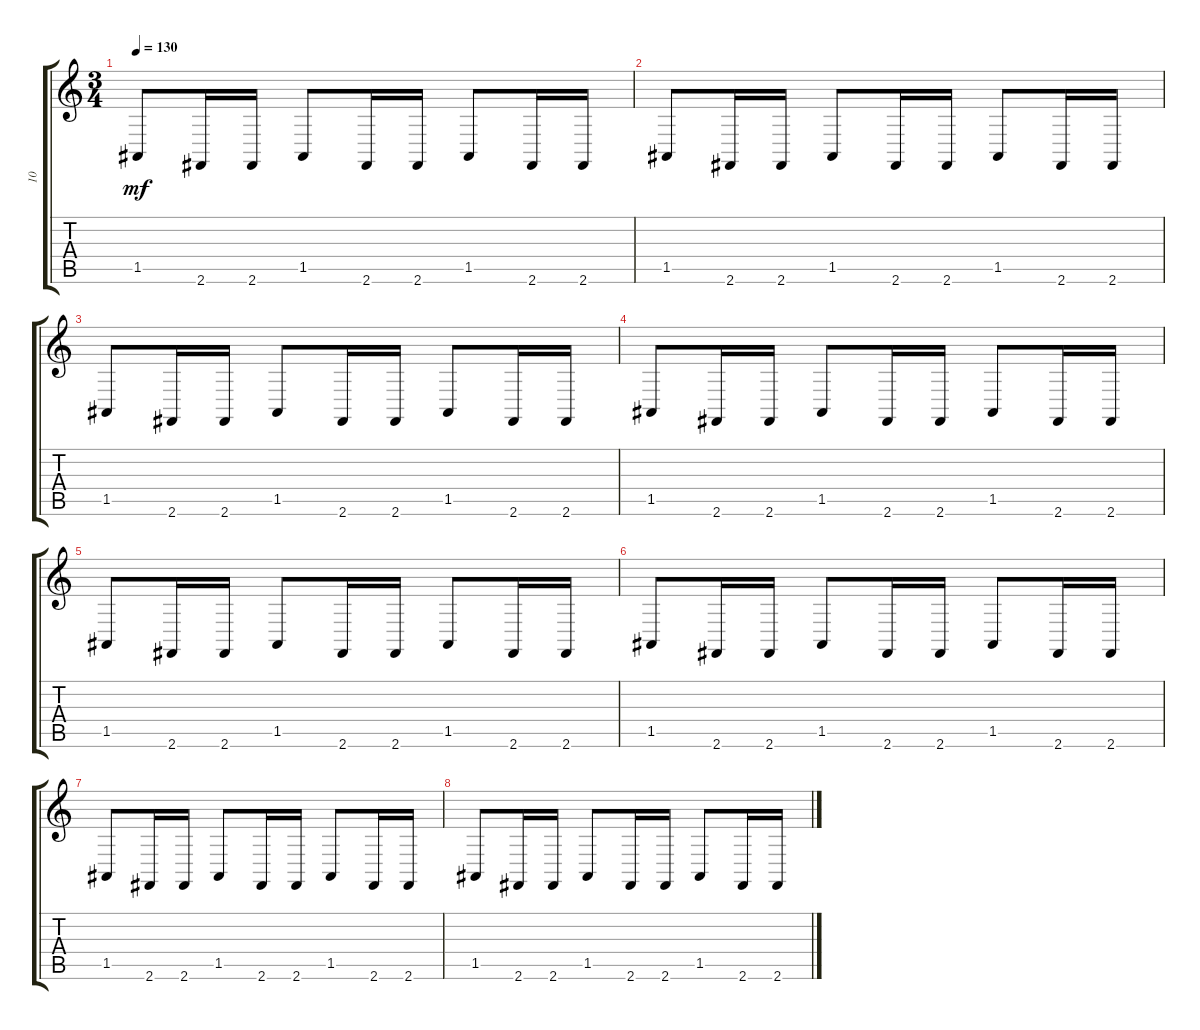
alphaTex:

\track ("10" "10") {instrument acousticgrandpiano}
\staff {score tabs}
\tuning (E4 B3 G3 D3 A2 E2) {hide}
\ts (3 4)
\tempo 130
\clef g2
\ks c
1.5.8{dy mf} 2.6.16 2.6.16 1.5.8 2.6.16 2.6.16 1.5.8 2.6.16 2.6.16 |
1.5.8 2.6.16 2.6.16 1.5.8 2.6.16 2.6.16 1.5.8 2.6.16 2.6.16 |
1.5.8 2.6.16 2.6.16 1.5.8 2.6.16 2.6.16 1.5.8 2.6.16 2.6.16 |
1.5.8 2.6.16 2.6.16 1.5.8 2.6.16 2.6.16 1.5.8 2.6.16 2.6.16 |
1.5.8 2.6.16 2.6.16 1.5.8 2.6.16 2.6.16 1.5.8 2.6.16 2.6.16 |
1.5.8 2.6.16 2.6.16 1.5.8 2.6.16 2.6.16 1.5.8 2.6.16 2.6.16 |
1.5.8 2.6.16 2.6.16 1.5.8 2.6.16 2.6.16 1.5.8 2.6.16 2.6.16 |
1.5.8 2.6.16 2.6.16 1.5.8 2.6.16 2.6.16 1.5.8 2.6.16 2.6.16
